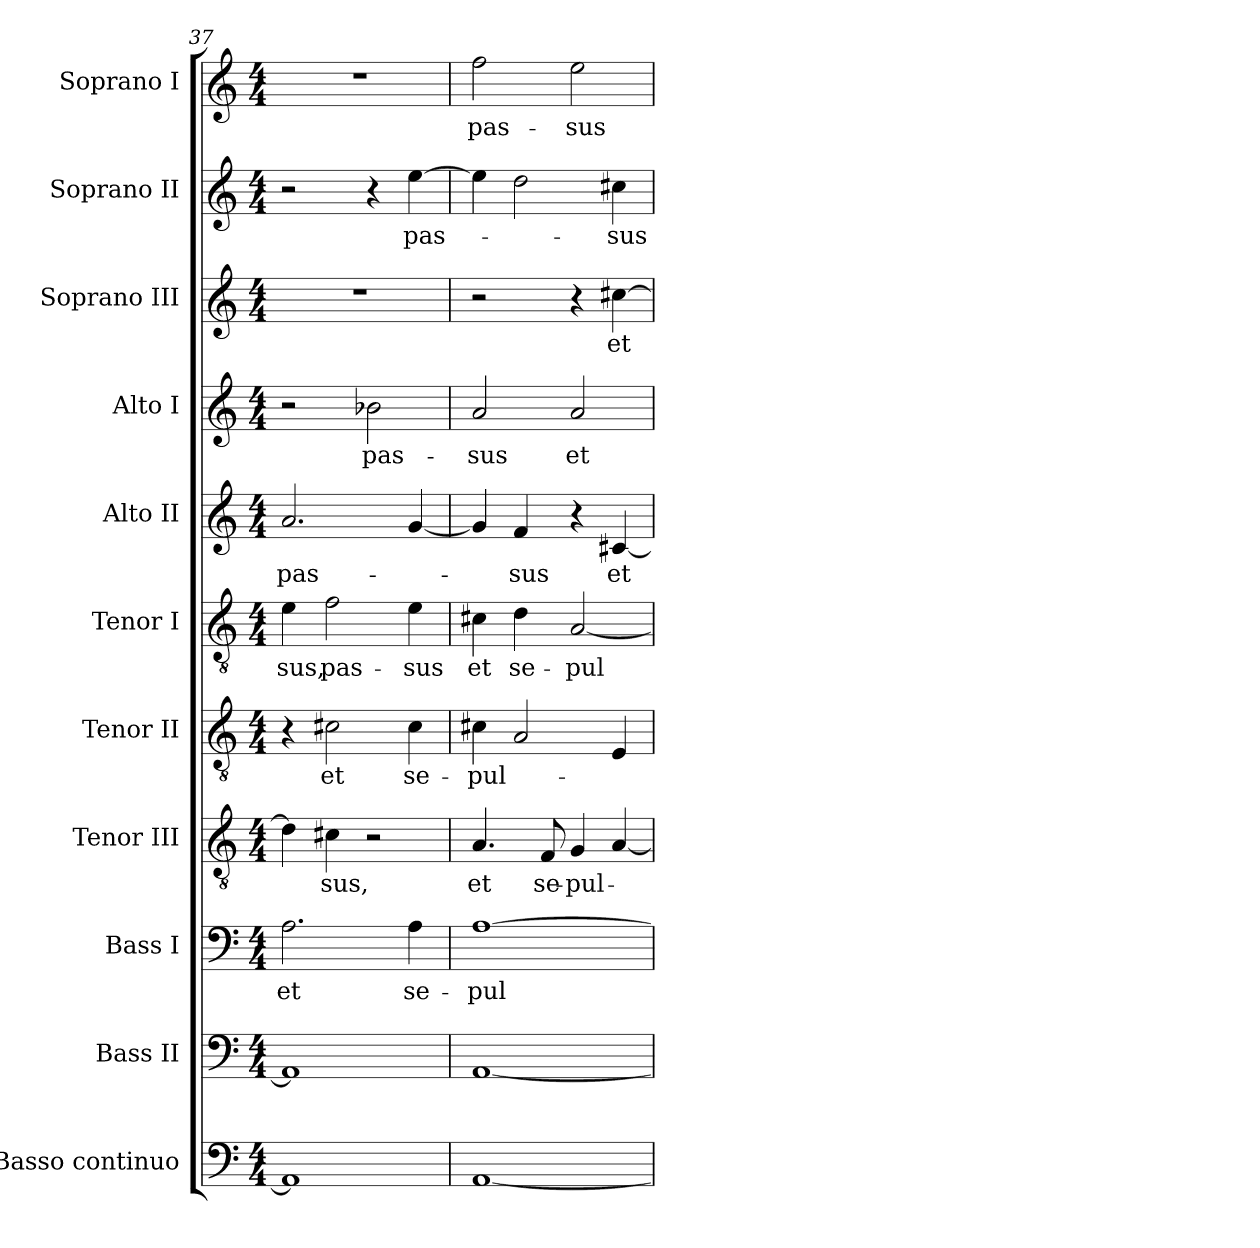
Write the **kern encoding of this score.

**kern	**kern	**kern	**text	**kern	**text	**kern	**text	**kern	**text	**kern	**text	**kern	**text	**kern	**text	**kern	**text	**kern	**text
*part11	*part10	*part9	*part9	*part8	*part8	*part7	*part7	*part6	*part6	*part5	*part5	*part4	*part4	*part3	*part3	*part2	*part2	*part1	*part1
*staff11	*staff10	*staff9	*staff9	*staff8	*staff8	*staff7	*staff7	*staff6	*staff6	*staff5	*staff5	*staff4	*staff4	*staff3	*staff3	*staff2	*staff2	*staff1	*staff1
*I"Basso continuo	*I"Bass II	*I"Bass I	*	*I"Tenor III	*	*I"Tenor II	*	*I"Tenor I	*	*I"Alto II	*	*I"Alto I	*	*I"Soprano III	*	*I"Soprano II	*	*I"Soprano I	*
*I'B.c.	*I'B. II	*I'B. I	*	*I'T. III	*	*I'T. II	*	*I'T. I	*	*I'A. II	*	*I'A. I	*	*I'S. III	*	*I'S. II	*	*I'S. I	*
*clefF4	*clefF4	*clefF4	*	*clefGv2	*	*clefGv2	*	*clefGv2	*	*clefG2	*	*clefG2	*	*clefG2	*	*clefG2	*	*clefG2	*
*	*	*	*	*ITrd7c12	*	*ITrd7c12	*	*ITrd7c12	*	*	*	*	*	*	*	*	*	*	*
*k[]	*k[]	*k[]	*	*k[]	*	*k[]	*	*k[]	*	*k[]	*	*k[]	*	*k[]	*	*k[]	*	*k[]	*
*a:	*a:	*a:	*	*a:	*	*a:	*	*a:	*	*a:	*	*a:	*	*a:	*	*a:	*	*a:	*
*M4/4	*M4/4	*M4/4	*	*M4/4	*	*M4/4	*	*M4/4	*	*M4/4	*	*M4/4	*	*M4/4	*	*M4/4	*	*M4/4	*
=37	=37	=37	=37	=37	=37	=37	=37	=37	=37	=37	=37	=37	=37	=37	=37	=37	=37	=37	=37
!	!	!	!LO:LY:b:color=#000000	!	!	!	!	!	!	!	!	!	!	!	!	!	!	!	!
!	!	!	!	!	!	!	!	!	!LO:LY:b:color=#000000	!	!	!	!	!	!	!	!	!	!
!	!	!	!	!	!	!	!	!	!	!	!LO:LY:b:color=#000000	!	!	!	!	!	!	!	!
1AAi]	1AAi]	2.Ai\	et	4Di\]	.	4r	.	4Ei\	-sus,	2.ai/	pas-	2r	.	1r	.	2r	.	1r	.
!	!	!	!	!	!LO:LY:b:color=#000000	!	!	!	!	!	!	!	!	!	!	!	!	!	!
!	!	!	!	!	!	!	!LO:LY:b:color=#000000	!	!	!	!	!	!	!	!	!	!	!	!
!	!	!	!	!	!	!	!	!	!LO:LY:b:color=#000000	!	!	!	!	!	!	!	!	!	!
.	.	.	.	4C#Xi\	-sus,	2C#Xi\	et	2Fi\	pas-	.	.	.	.	.	.	.	.	.	.
!	!	!	!	!	!	!	!	!	!	!	!	!	!LO:LY:b:color=#000000	!	!	!	!	!	!
.	.	.	.	2r	.	.	.	.	.	.	.	2b-Xi\	pas-	.	.	4r	.	.	.
!	!	!	!LO:LY:b:color=#000000	!	!	!	!	!	!	!	!	!	!	!	!	!	!	!	!
!	!	!	!	!	!	!	!LO:LY:b:color=#000000	!	!	!	!	!	!	!	!	!	!	!	!
!	!	!	!	!	!	!	!	!	!LO:LY:b:color=#000000	!	!	!	!	!	!	!	!	!	!
!	!	!	!	!	!	!	!	!	!	!	!	!	!	!	!	!	!LO:LY:b:color=#000000	!	!
.	.	4Ai\	se-	.	.	4C#i\	se-	4Ei\	-sus	[4gi/	.	.	.	.	.	[4eei\	pas-	.	.
=38	=38	=38	=38	=38	=38	=38	=38	=38	=38	=38	=38	=38	=38	=38	=38	=38	=38	=38	=38
!	!	!	!LO:LY:b:color=#000000	!	!	!	!	!	!	!	!	!	!	!	!	!	!	!	!
!	!	!	!	!	!LO:LY:b:color=#000000	!	!	!	!	!	!	!	!	!	!	!	!	!	!
!	!	!	!	!	!	!	!LO:LY:b:color=#000000	!	!	!	!	!	!	!	!	!	!	!	!
!	!	!	!	!	!	!	!	!	!LO:LY:b:color=#000000	!	!	!	!	!	!	!	!	!	!
!	!	!	!	!	!	!	!	!	!	!	!	!	!LO:LY:b:color=#000000	!	!	!	!	!	!
!	!	!	!	!	!	!	!	!	!	!	!	!	!	!	!	!	!	!	!LO:LY:b:color=#000000
[1AAi	[1AAi	[1Ai	-pul-	4.AAi/	et	4C#Xi\	-pul-	4C#Xi\	et	4gi/]	.	2ai/	-sus	2r	.	4eei\]	.	2ffi\	pas-
!	!	!	!	!	!	!	!	!	!LO:LY:b:color=#000000	!	!	!	!	!	!	!	!	!	!
!	!	!	!	!	!	!	!	!	!	!	!LO:LY:b:color=#000000	!	!	!	!	!	!	!	!
.	.	.	.	.	.	2AAi/	.	4Di\	se-	4fi/	-sus	.	.	.	.	2ddi\	.	.	.
!	!	!	!	!	!LO:LY:b:color=#000000	!	!	!	!	!	!	!	!	!	!	!	!	!	!
.	.	.	.	8FFi/	se-	.	.	.	.	.	.	.	.	.	.	.	.	.	.
!	!	!	!	!	!LO:LY:b:color=#000000	!	!	!	!	!	!	!	!	!	!	!	!	!	!
!	!	!	!	!	!	!	!	!	!LO:LY:b:color=#000000	!	!	!	!	!	!	!	!	!	!
!	!	!	!	!	!	!	!	!	!	!	!	!	!LO:LY:b:color=#000000	!	!	!	!	!	!
!	!	!	!	!	!	!	!	!	!	!	!	!	!	!	!	!	!	!	!LO:LY:b:color=#000000
.	.	.	.	4GGi/	-pul-	.	.	[2AAi/	-pul-	4r	.	2ai/	et	4r	.	.	.	2eei\	-sus
!	!	!	!	!	!	!	!	!	!	!	!LO:LY:b:color=#000000	!	!	!	!	!	!	!	!
!	!	!	!	!	!	!	!	!	!	!	!	!	!	!	!LO:LY:b:color=#000000	!	!	!	!
!	!	!	!	!	!	!	!	!	!	!	!	!	!	!	!	!	!LO:LY:b:color=#000000	!	!
.	.	.	.	[4AAi/	.	4EEi/	.	.	.	[4c#Xi/	et	.	.	[4cc#Xi\	et	4cc#Xi\	-sus	.	.
=	=	=	=	=	=	=	=	=	=	=	=	=	=	=	=	=	=	=	=
*-	*-	*-	*-	*-	*-	*-	*-	*-	*-	*-	*-	*-	*-	*-	*-	*-	*-	*-	*-
